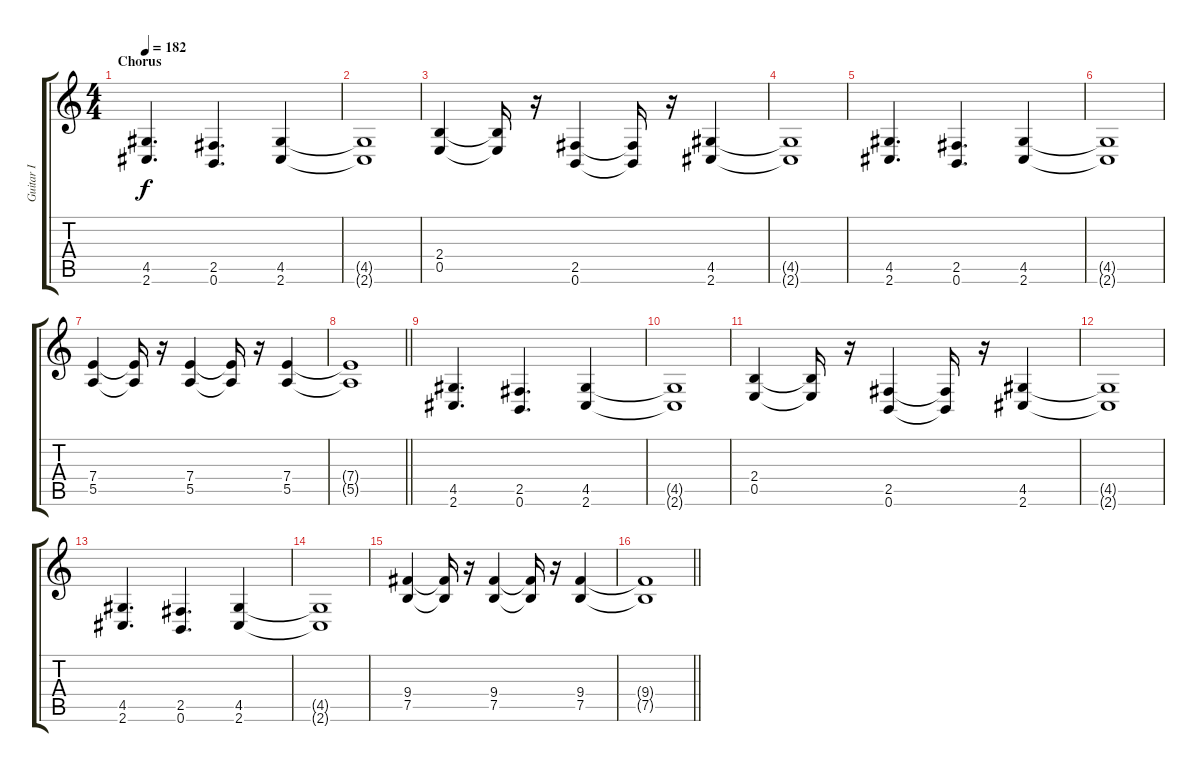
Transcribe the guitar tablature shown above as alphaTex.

\track ("Guitar I" "Guitar I") {instrument distortionguitar}
\staff {score tabs}
\tuning (B3 Gb3 D3 A2 E2 B1) {hide}
\ts (4 4)
\section ("" "Chorus")
\tempo 182
\clef g2
\ks c
(4.5 2.6).4{d dy f} (2.5 0.6).4{d} (4.5 2.6).4 |
(4.5{t} 2.6{t}).1 |
(2.4 0.5).4 (2.4{t} 0.5{t}).16 r.16 (2.5 0.6).4 (2.5{t} 0.6{t}).16 r.16 (4.5 2.6).4 |
(4.5{t} 2.6{t}).1 |
(4.5 2.6).4{d} (2.5 0.6).4{d} (4.5 2.6).4 |
(4.5{t} 2.6{t}).1 |
(7.4 5.5).4 (7.4{t} 5.5{t}).16 r.16 (7.4 5.5).4 (7.4{t} 5.5{t}).16 r.16 (7.4 5.5).4 |
\barLineRight lightlight
(7.4{t} 5.5{t}).1 |
\section ("" "")
(4.5 2.6).4{d} (2.5 0.6).4{d} (4.5 2.6).4 |
(4.5{t} 2.6{t}).1 |
(2.4 0.5).4 (2.4{t} 0.5{t}).16 r.16 (2.5 0.6).4 (2.5{t} 0.6{t}).16 r.16 (4.5 2.6).4 |
(4.5{t} 2.6{t}).1 |
(4.5 2.6).4{d} (2.5 0.6).4{d} (4.5 2.6).4 |
(4.5{t} 2.6{t}).1 |
(9.4 7.5).4 (9.4{t} 7.5{t}).16 r.16 (9.4 7.5).4 (9.4{t} 7.5{t}).16 r.16 (9.4 7.5).4 |
\barLineRight lightlight
(9.4{t} 7.5{t}).1
